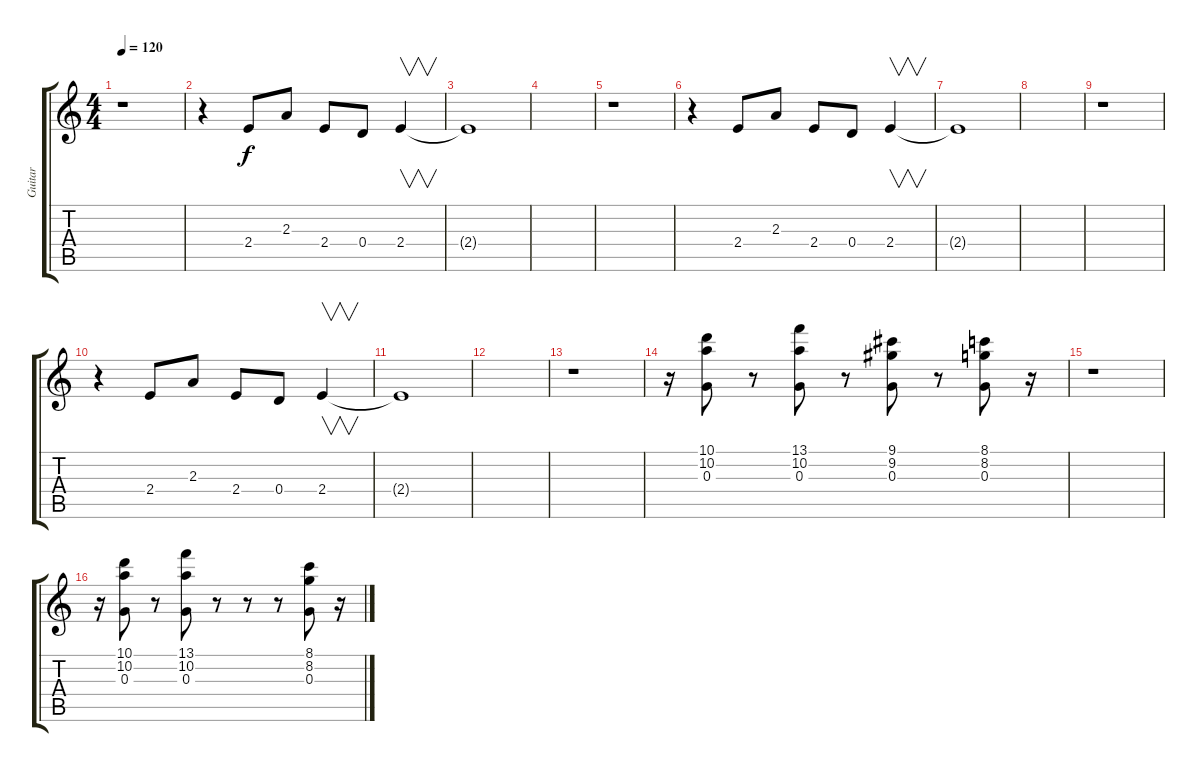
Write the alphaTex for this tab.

\track ("Guitar" "Guitar") {instrument distortionguitar}
\staff {score tabs}
\tuning (E4 B3 G3 D3 A2 E2) {hide}
\ts (4 4)
\tempo 120
\clef g2
\ks c
r.1{dy f} |
r.4 2.4.8 2.3.8 2.4.8 0.4.8 2.4.4{v} |
2.4{t}.1 |
|
r.1 |
r.4 2.4.8 2.3.8 2.4.8 0.4.8 2.4.4{v} |
2.4{t}.1 |
|
r.1 |
r.4 2.4.8 2.3.8 2.4.8 0.4.8 2.4.4{v} |
2.4{t}.1 |
|
r.1 |
r.16 (10.1 10.2 0.3).8 r.8 (13.1 10.2 0.3).8 r.8 (9.1 9.2 0.3).8 r.8 (8.1 8.2 0.3).8 r.16 |
r.1 |
r.16 (10.1 10.2 0.3).8 r.8 (13.1 10.2 0.3).8 r.8 r.8 r.8 (8.1 8.2 0.3).8 r.16
